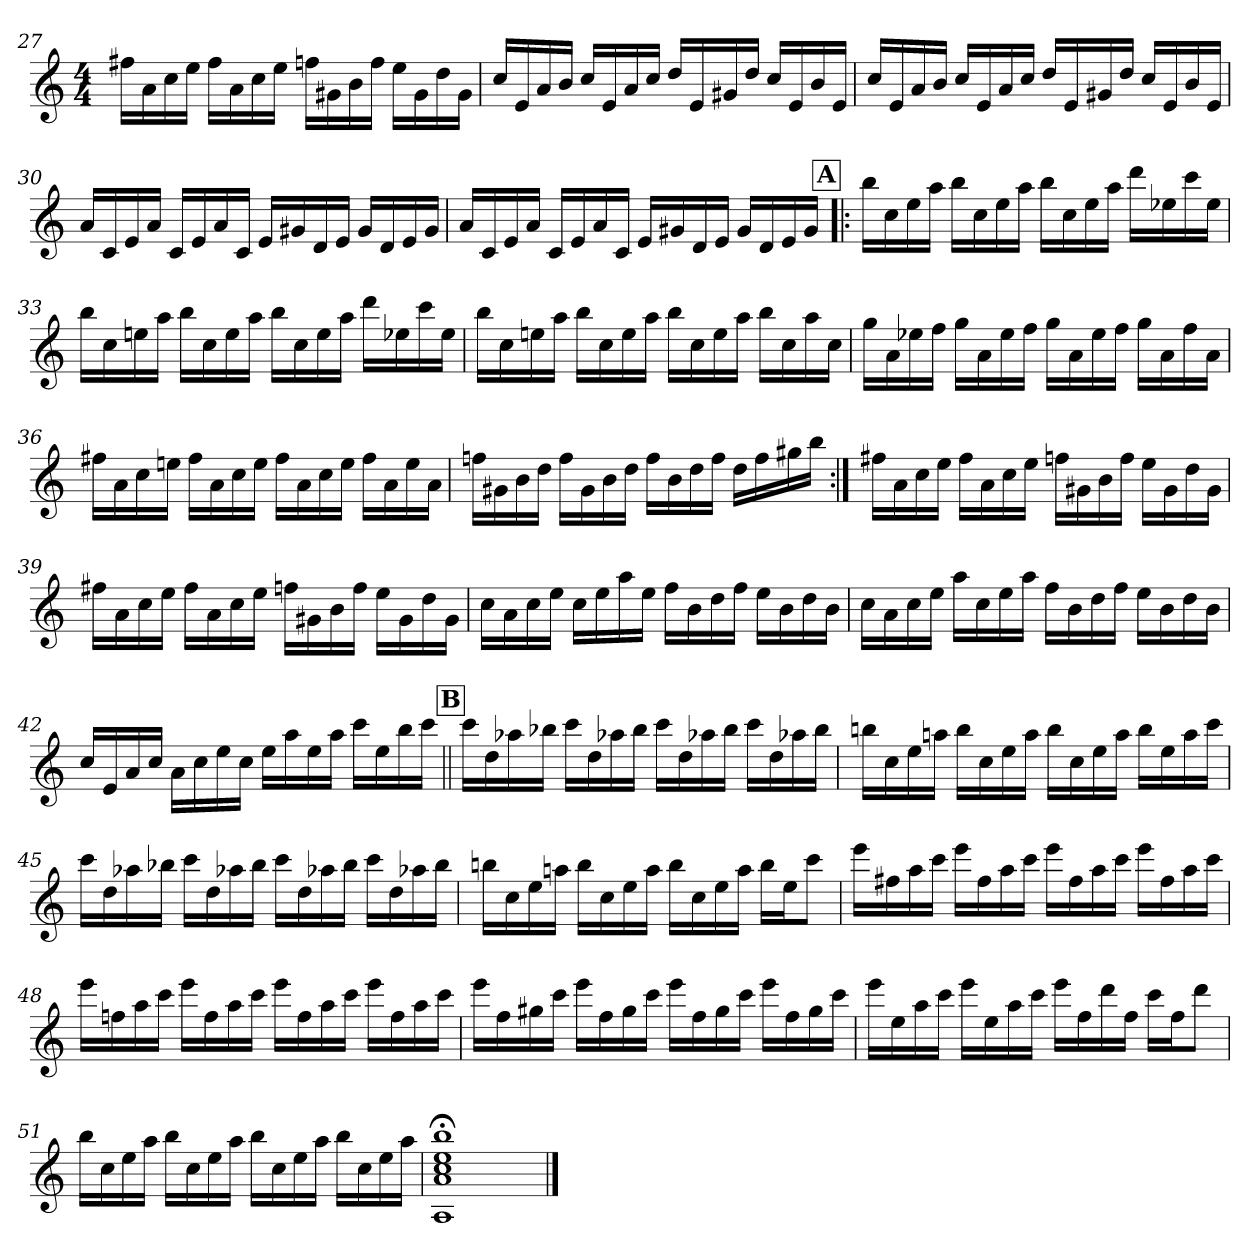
**kern
*part1
*staff1
*clefG2
*ITrd7c12
*k[]
*a:
*M4/4
=27
16f#X\LL
16A\
16c\
16e\JJ
16f#\LL
16A\
16c\
16e\JJ
16fn\LL
16G#X\
16B\
16f\JJ
16e\LL
16G#\
16d\
16G#\JJ
=28
16c/LL
16E/
16A/
16B/JJ
16c/LL
16E/
16A/
16c/JJ
16d/LL
16E/
16G#X/
16d/JJ
16c/LL
16E/
16B/
16E/JJ
!!LO:LB:g=z
=29
16c/LL
16E/
16A/
16B/JJ
16c/LL
16E/
16A/
16c/JJ
16d/LL
16E/
16G#X/
16d/JJ
16c/LL
16E/
16B/
16E/JJ
=30
16A/LL
16C/
16E/
16A/JJ
16C/LL
16E/
16A/
16C/JJ
16E/LL
16G#X/
16D/
16E/JJ
16G#/LL
16D/
16E/
16G#/JJ
=31
16A/LL
16C/
16E/
16A/JJ
16C/LL
16E/
16A/
16C/JJ
16E/LL
16G#X/
16D/
16E/JJ
16G#/LL
16D/
16E/
16G#/JJ
!!LO:LB:g=z
!!LO:REH:place=s1:a:fs=11:t=A
=32!|:
16b\LL
16c\
16e\
16a\JJ
16b\LL
16c\
16e\
16a\JJ
16b\LL
16c\
16e\
16a\JJ
16dd\LL
16e-X\
16cc\
16e-\JJ
=33
16b\LL
16c\
16en\
16a\JJ
16b\LL
16c\
16e\
16a\JJ
16b\LL
16c\
16e\
16a\JJ
16dd\LL
16e-X\
16cc\
16e-\JJ
=34
16b\LL
16c\
16en\
16a\JJ
16b\LL
16c\
16e\
16a\JJ
16b\LL
16c\
16e\
16a\JJ
16b\LL
16c\
16a\
16c\JJ
!!LO:LB:g=z
=35
16g\LL
16A\
16e-X\
16f\JJ
16g\LL
16A\
16e-\
16f\JJ
16g\LL
16A\
16e-\
16f\JJ
16g\LL
16A\
16f\
16A\JJ
=36
16f#X\LL
16A\
16c\
16en\JJ
16f#\LL
16A\
16c\
16e\JJ
16f#\LL
16A\
16c\
16e\JJ
16f#\LL
16A\
16e\
16A\JJ
=37
16fn\LL
16G#X\
16B\
16d\JJ
16f\LL
16G#\
16B\
16d\JJ
16f\LL
16B\
16d\
16f\JJ
16d\LL
16f\
16g#X\
16b\JJ
!!LO:LB:g=z
=38:|!
16f#X\LL
16A\
16c\
16e\JJ
16f#\LL
16A\
16c\
16e\JJ
16fn\LL
16G#X\
16B\
16f\JJ
16e\LL
16G#\
16d\
16G#\JJ
=39
16f#X\LL
16A\
16c\
16e\JJ
16f#\LL
16A\
16c\
16e\JJ
16fn\LL
16G#X\
16B\
16f\JJ
16e\LL
16G#\
16d\
16G#\JJ
!!LO:LB:g=z
=40
16c\LL
16A\
16c\
16e\JJ
16c\LL
16e\
16a\
16e\JJ
16f\LL
16B\
16d\
16f\JJ
16e\LL
16B\
16d\
16B\JJ
=41
16c\LL
16A\
16c\
16e\JJ
16a\LL
16c\
16e\
16a\JJ
16f\LL
16B\
16d\
16f\JJ
16e\LL
16B\
16d\
16B\JJ
=42
16c/LL
16E/
16A/
16c/JJ
16A\LL
16c\
16e\
16c\JJ
16e\LL
16a\
16e\
16a\JJ
16cc\LL
16e\
16b\
16cc\JJ
!!LO:LB:g=z
!!LO:REH:place=s1:a:fs=11:t=B
=43||
16cc\LL
16d\
16a-X\
16b-X\JJ
16cc\LL
16d\
16a-X\
16b-\JJ
16cc\LL
16d\
16a-X\
16b-\JJ
16cc\LL
16d\
16a-X\
16b-\JJ
=44
16bn\LL
16c\
16e\
16an\JJ
16b\LL
16c\
16e\
16a\JJ
16b\LL
16c\
16e\
16a\JJ
16b\LL
16e\
16a\
16cc\JJ
=45
16cc\LL
16d\
16a-X\
16b-X\JJ
16cc\LL
16d\
16a-X\
16b-\JJ
16cc\LL
16d\
16a-X\
16b-\JJ
16cc\LL
16d\
16a-X\
16b-\JJ
!!LO:LB:g=z
=46
16bn\LL
16c\
16e\
16an\JJ
16b\LL
16c\
16e\
16a\JJ
16b\LL
16c\
16e\
16a\JJ
16b\LL
16e\J
8cc\J
=47
16ee\LL
16f#X\
16a\
16cc\JJ
16ee\LL
16f#\
16a\
16cc\JJ
16ee\LL
16f#\
16a\
16cc\JJ
16ee\LL
16f#\
16a\
16cc\JJ
=48
16ee\LL
16fn\
16a\
16cc\JJ
16ee\LL
16f\
16a\
16cc\JJ
16ee\LL
16f\
16a\
16cc\JJ
16ee\LL
16f\
16a\
16cc\JJ
!!LO:LB:g=z
=49
16ee\LL
16f\
16g#X\
16cc\JJ
16ee\LL
16f\
16g#\
16cc\JJ
16ee\LL
16f\
16g#\
16cc\JJ
16ee\LL
16f\
16g#\
16cc\JJ
=50
16ee\LL
16e\
16a\
16cc\JJ
16ee\LL
16e\
16a\
16cc\JJ
16ee\LL
16f\
16dd\
16f\JJ
16cc\LL
16f\J
8dd\J
=51
16b\LL
16c\
16e\
16a\JJ
16b\LL
16c\
16e\
16a\JJ
16b\LL
16c\
16e\
16a\JJ
16b\LL
16c\
16e\
16a\JJ
=52
1AA; 1A; 1c; 1e; 1b;
==
*-
